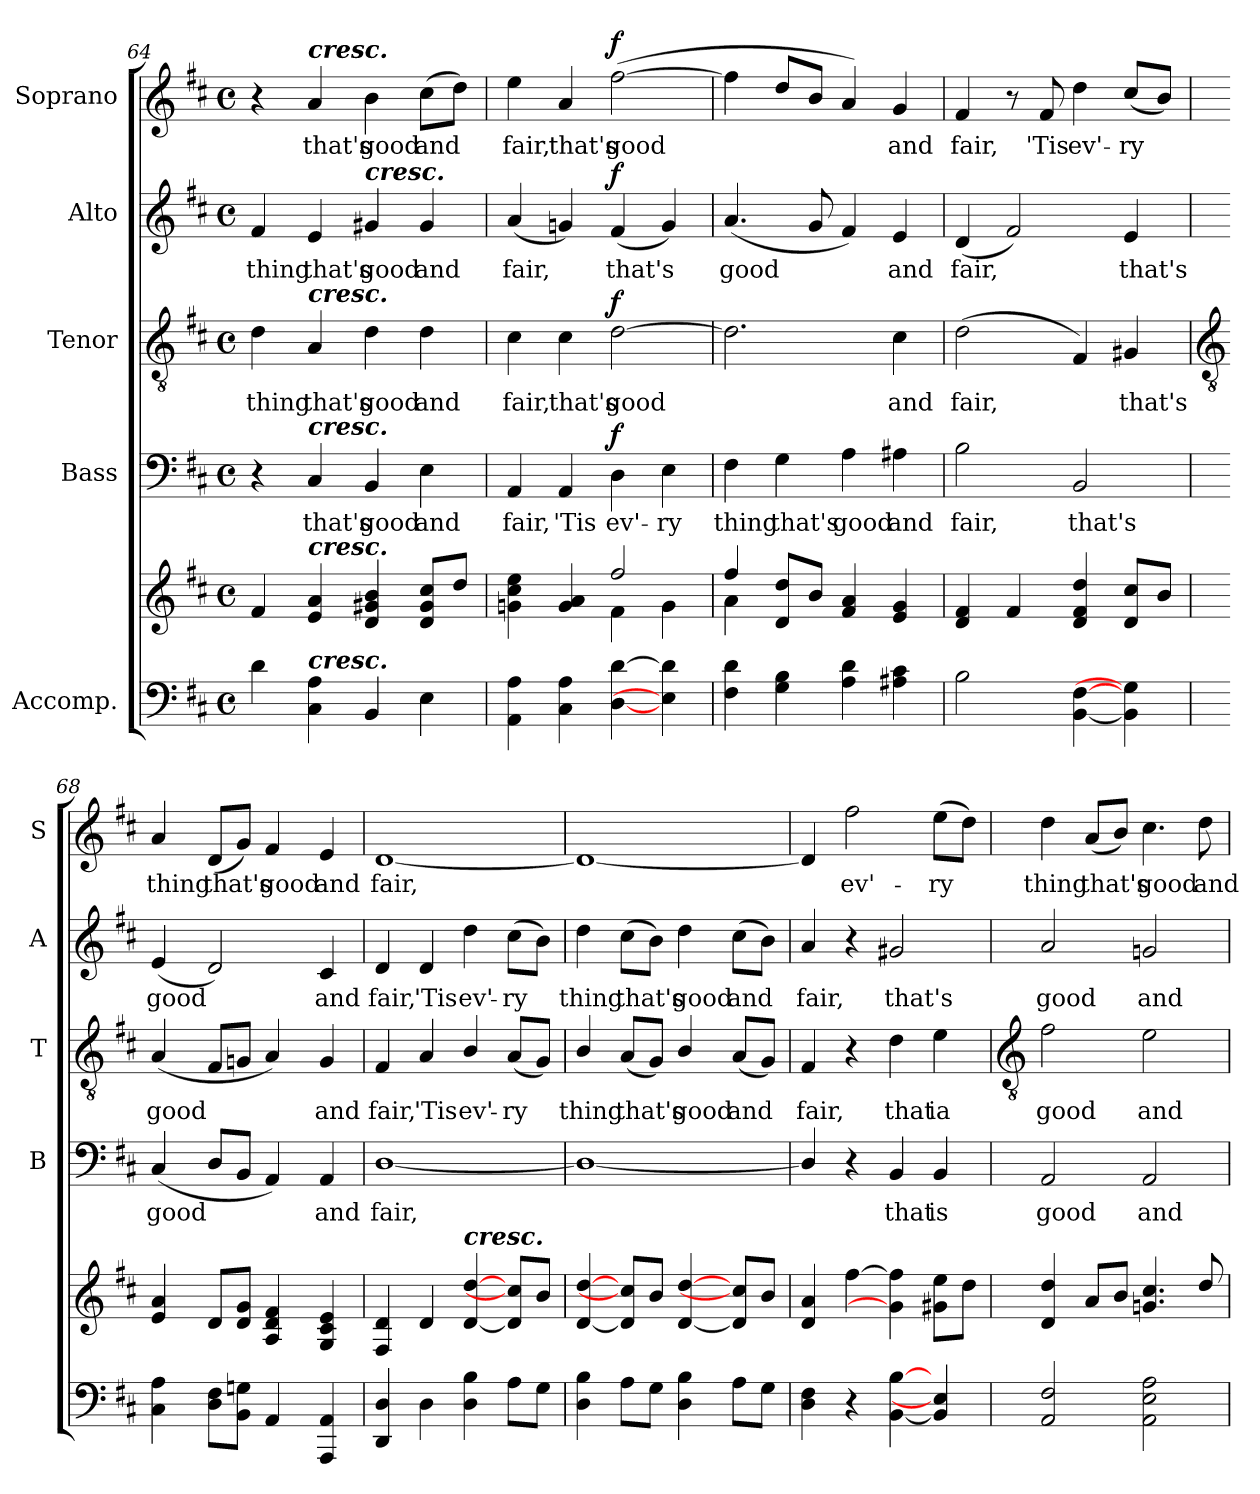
**kern	**kern	**kern	**text	**dynam	**kern	**text	**dynam	**kern	**text	**dynam	**kern	**text	**dynam
*part5	*part5	*part4	*part4	*part4	*part3	*part3	*part3	*part2	*part2	*part2	*part1	*part1	*part1
*staff6	*staff5	*staff4	*staff4	*staff4	*staff3	*staff3	*staff3	*staff2	*staff2	*staff2	*staff1	*staff1	*staff1
*I"Accomp.	*	*I"Bass	*	*	*I"Tenor	*	*	*I"Alto	*	*	*I"Soprano	*	*
*	*	*I'B	*	*	*I'T	*	*	*I'A	*	*	*I'S	*	*
*clefF4	*clefG2	*clefF4	*	*	*clefGv2	*	*	*clefG2	*	*	*clefG2	*	*
*k[f#c#]	*k[f#c#]	*k[f#c#]	*	*	*k[f#c#]	*	*	*k[f#c#]	*	*	*k[f#c#]	*	*
*D:	*D:	*D:	*	*	*D:	*	*	*D:	*	*	*D:	*	*
*M4/4	*M4/4	*M4/4	*	*	*M4/4	*	*	*M4/4	*	*	*M4/4	*	*
*met(c)	*met(c)	*met(c)	*	*	*met(c)	*	*	*met(c)	*	*	*met(c)	*	*
=64	=64	=64	=64	=64	=64	=64	=64	=64	=64	=64	=64	=64	=64
*	*^	*	*	*	*	*	*	*	*	*	*	*	*
!	!	!	!	!	!	!	!LO:LY:b	!	!	!LO:LY:b	!	!	!	!
4d	4f#	1ryy	4r	.	.	4d	thing	.	4f#	thing	.	4r	.	.
!	!	!	!	!	!	!	!	!	!	!	!	!LO:TX:a:Bi:t=cresc.	!	!
!	!	!	!	!	!	!LO:TX:a:Bi:t=cresc.	!	!	!	!	!	!	!	!
!	!	!	!LO:TX:a:Bi:t=cresc.	!	!	!	!	!	!	!	!	!	!	!
!	!LO:TX:a:Bi:t=cresc.	!	!	!	!	!	!	!	!	!	!	!	!	!
!LO:TX:a:Bi:t=cresc.	!	!	!	!	!	!	!	!	!	!	!	!	!	!
!	!	!	!	!LO:LY:b	!	!	!LO:LY:b	!	!	!LO:LY:b	!	!	!LO:LY:b	!
4C# 4A	4e 4a	.	4C#	that's	.	4A	that's	.	4e	that's	.	4a	that's	.
!	!	!	!	!	!	!	!	!	!LO:TX:a:Bi:t=cresc.	!	!	!	!	!
!	!	!	!	!LO:LY:b	!	!	!LO:LY:b	!	!	!LO:LY:b	!	!	!LO:LY:b	!
4BB	4d/ 4g#X/ 4b/	.	4BB	good	.	4d	good	.	4g#X	good	.	4b	good	.
!	!	!	!	!LO:LY:b	!	!	!LO:LY:b	!	!	!LO:LY:b	!	!	!LO:LY:b	!
4E	8d/ 8g#/ 8cc#/L	.	4E	and	.	4d	and	.	4g#	and	.	(>8cc#L	and	.
.	8dd/J	.	.	.	.	.	.	.	.	.	.	8ddJ)	.	.
=65	=65	=65	=65	=65	=65	=65	=65	=65	=65	=65	=65	=65	=65	=65
!	!	!	!	!LO:LY:b	!	!	!LO:LY:b	!	!	!LO:LY:b	!	!	!LO:LY:b	!
4AA 4A	4gn 4cc# 4ee	2ryy	4AA	fair,	.	4c#	fair,	.	(<4a	fair,	.	4ee	fair,	.
!	!	!	!	!LO:LY:b	!	!	!LO:LY:b	!	!	!	!	!	!LO:LY:b	!
4C# 4A	4g 4a	.	4AA	'Tis	.	4c#	that's	.	4gn)	.	.	4a	that's	.
!	!	!	!	!LO:LY:b	!LO:DY:b	!	!LO:LY:b	!LO:DY:b	!	!LO:LY:b	!LO:DY:b	!	!LO:LY:b	!LO:DY:b
[4D [4d	2ff#/	4f#\	4D	ev'-	f	[2d	good	f	(<4f#	that's	f	(>[2ff#	good	f
!	!	!	!	!LO:LY:b	!	!	!	!	!	!	!	!	!	!
4E] 4d]	.	4g\	4E	-ry	.	.	.	.	4g)	.	.	.	.	.
=66	=66	=66	=66	=66	=66	=66	=66	=66	=66	=66	=66	=66	=66	=66
!	!	!	!	!LO:LY:b	!	!	!	!	!	!LO:LY:b	!	!	!	!
4F# 4d	4ff#/	4a\	4F#	thing	.	2.d]	.	.	(<4.a	good	.	4ff#]	.	.
!	!	!	!	!LO:LY:b	!	!	!	!	!	!	!	!	!	!
4G 4B	8d/ 8dd/L	2.ryy	4G	that's	.	.	.	.	.	.	.	8ddL	.	.
.	8b/J	.	.	.	.	.	.	.	8g	.	.	8b/J	.	.
!	!	!	!	!LO:LY:b	!	!	!	!	!	!	!	!	!	!
4A 4d	4f# 4a	.	4A	good	.	.	.	.	4f#)	.	.	4a)	.	.
!	!	!	!	!LO:LY:b	!	!	!LO:LY:b	!	!	!LO:LY:b	!	!	!LO:LY:b	!
4A#X 4c#	4e 4g	.	4A#X	and	.	4c#	and	.	4e	and	.	4g	and	.
=67	=67	=67	=67	=67	=67	=67	=67	=67	=67	=67	=67	=67	=67	=67
!	!	!	!	!LO:LY:b	!	!	!LO:LY:b	!	!	!LO:LY:b	!	!	!LO:LY:b	!
2B	4d/ 4f#/	1ryy	2B	fair,	.	(<2d	fair,	.	(<4d	fair,	.	4f#	fair,	.
.	4f#	.	.	.	.	.	.	.	2f#)	.	.	8r	.	.
!	!	!	!	!	!	!	!	!	!	!	!	!	!LO:LY:b	!
.	.	.	.	.	.	.	.	.	.	.	.	8f#	'Tis	.
!	!	!	!	!LO:LY:b	!	!	!	!	!	!	!	!	!LO:LY:b	!
[4BB\ [4F#\	4d 4f# 4dd	.	2BB	that's	.	4F#)	.	.	.	.	.	4dd	ev'-	.
!	!	!	!	!	!	!	!LO:LY:b	!	!	!LO:LY:b	!	!	!LO:LY:b	!
4BB] 4G#]	8d 8cc#L	.	.	.	.	4G#X	that's	.	4e	that's	.	(>8cc#L	-ry	.
.	8b/J	.	.	.	.	.	.	.	.	.	.	8b/J)	.	.
*	*v	*v	*	*	*	*	*	*	*	*	*	*	*	*
!!LO:LB:g=z
=68	=68	=68	=68	=68	=68	=68	=68	=68	=68	=68	=68	=68	=68
*	*	*	*	*	*clefGv2	*	*	*	*	*	*	*	*
!	!	!	!LO:LY:b	!	!	!LO:LY:b	!	!	!LO:LY:b	!	!	!LO:LY:b	!
4C# 4A	4e 4a	(<4C#	good	.	(<4A	good	.	(<4e	good	.	4a	thing	.
!	!	!	!	!	!	!	!	!	!	!	!	!LO:LY:b	!
8D 8F#L	8dL	8D/L	.	.	8F#L	.	.	2d)	.	.	(<8dL	that's	.
8BB 8GnJ	8d 8gJ	8BBJ	.	.	8GnJ	.	.	.	.	.	8gJ)	.	.
!	!	!	!	!	!	!	!	!	!	!	!	!LO:LY:b	!
4AA	4A 4d 4f#	4AA)	.	.	4A)	.	.	.	.	.	4f#	good	.
!	!	!	!LO:LY:b	!	!	!LO:LY:b	!	!	!LO:LY:b	!	!	!LO:LY:b	!
4AAA 4AA	4G 4c# 4e	4AA	and	.	4G	and	.	4c#	and	.	4e	and	.
=69	=69	=69	=69	=69	=69	=69	=69	=69	=69	=69	=69	=69	=69
!	!	!	!LO:LY:b	!	!	!LO:LY:b	!	!	!LO:LY:b	!	!	!LO:LY:b	!
4DD 4D	4F# 4d	[1D/	fair,	.	4F#	fair,	.	4d	fair,	.	[1d	fair,	.
!	!	!	!	!	!	!LO:LY:b	!	!	!LO:LY:b	!	!	!	!
4D	4d	.	.	.	4A	'Tis	.	4d	'Tis	.	.	.	.
!	!LO:TX:a:Bi:t=cresc.	!	!	!	!	!	!	!	!	!	!	!	!
!	!	!	!	!	!	!LO:LY:b	!	!	!LO:LY:b	!	!	!	!
4D\ 4B\	[4d/ [4dd/	.	.	.	4B/	ev'-	.	4dd	ev'-	.	.	.	.
!	!	!	!	!	!	!LO:LY:b	!	!	!LO:LY:b	!	!	!	!
8AL	8d/] 8cc#/]L	.	.	.	(<8AL	-ry	.	(>8cc#L	-ry	.	.	.	.
8GJ	8b/J	.	.	.	8GJ)	.	.	8bJ)	.	.	.	.	.
=70	=70	=70	=70	=70	=70	=70	=70	=70	=70	=70	=70	=70	=70
!	!	!	!	!	!	!LO:LY:b	!	!	!LO:LY:b	!	!	!	!
4D\ 4B\	[4d/ [4dd/	1D/_	.	.	4B/	thing	.	4dd	thing	.	1d_	.	.
!	!	!	!	!	!	!LO:LY:b	!	!	!LO:LY:b	!	!	!	!
8AL	8d/] 8cc#/]L	.	.	.	(<8AL	that's	.	(>8cc#L	that's	.	.	.	.
8GJ	8b/J	.	.	.	8GJ)	.	.	8bJ)	.	.	.	.	.
!	!	!	!	!	!	!LO:LY:b	!	!	!LO:LY:b	!	!	!	!
4D\ 4B\	[4d/ [4dd/	.	.	.	4B/	good	.	4dd	good	.	.	.	.
!	!	!	!	!	!	!LO:LY:b	!	!	!LO:LY:b	!	!	!	!
8AL	8d/] 8cc#/]L	.	.	.	(<8AL	and	.	(>8cc#L	and	.	.	.	.
8GJ	8b/J	.	.	.	8GJ)	.	.	8bJ)	.	.	.	.	.
=71	=71	=71	=71	=71	=71	=71	=71	=71	=71	=71	=71	=71	=71
!	!	!	!	!	!	!LO:LY:b	!	!	!LO:LY:b	!	!	!	!
4D\ 4F#\	4d 4a	4D/]	.	.	4F#	fair,	.	4a	fair,	.	4d]	.	.
!	!	!	!	!	!	!	!	!	!	!	!	!LO:LY:b	!
4r	[4ff#	4r	.	.	4r	.	.	4r	.	.	2ff#	ev'-	.
!	!	!	!LO:LY:b	!	!	!LO:LY:b	!	!	!LO:LY:b	!	!	!	!
[4BB [4B	4g#] 4ff#]	4BB	that	.	4d	that	.	2g#X	that's	.	.	.	.
!	!	!	!LO:LY:b	!	!	!LO:LY:b	!	!	!	!	!	!LO:LY:b	!
4BB] 4E]	8g# 8eeL	4BB	is	.	4e	ia	.	.	.	.	(>8eeL	-ry	.
.	8ddJ	.	.	.	.	.	.	.	.	.	8ddJ)	.	.
!!LO:LB:g=z
=72	=72	=72	=72	=72	=72	=72	=72	=72	=72	=72	=72	=72	=72
*	*	*	*	*	*clefGv2	*	*	*	*	*	*	*	*
!	!	!	!LO:LY:b	!	!	!LO:LY:b	!	!	!LO:LY:b	!	!	!LO:LY:b	!
2AA 2F#	4d 4dd	2AA	good	.	2f#	good	.	2a	good	.	4dd	thing	.
!	!	!	!	!	!	!	!	!	!	!	!	!LO:LY:b	!
.	8aL	.	.	.	.	.	.	.	.	.	(<8aL	that's	.
.	8bJ	.	.	.	.	.	.	.	.	.	8bJ)	.	.
!	!	!	!LO:LY:b	!	!	!LO:LY:b	!	!	!LO:LY:b	!	!	!LO:LY:b	!
2AA 2E 2A	4.gn/ 4.cc#/	2AA	and	.	2e	and	.	2gn	and	.	4.cc#	good	.
!	!	!	!	!	!	!	!	!	!	!	!	!LO:LY:b	!
.	8dd/	.	.	.	.	.	.	.	.	.	8dd	and	.
=	=	=	=	=	=	=	=	=	=	=	=	=	=
*-	*-	*-	*-	*-	*-	*-	*-	*-	*-	*-	*-	*-	*-
